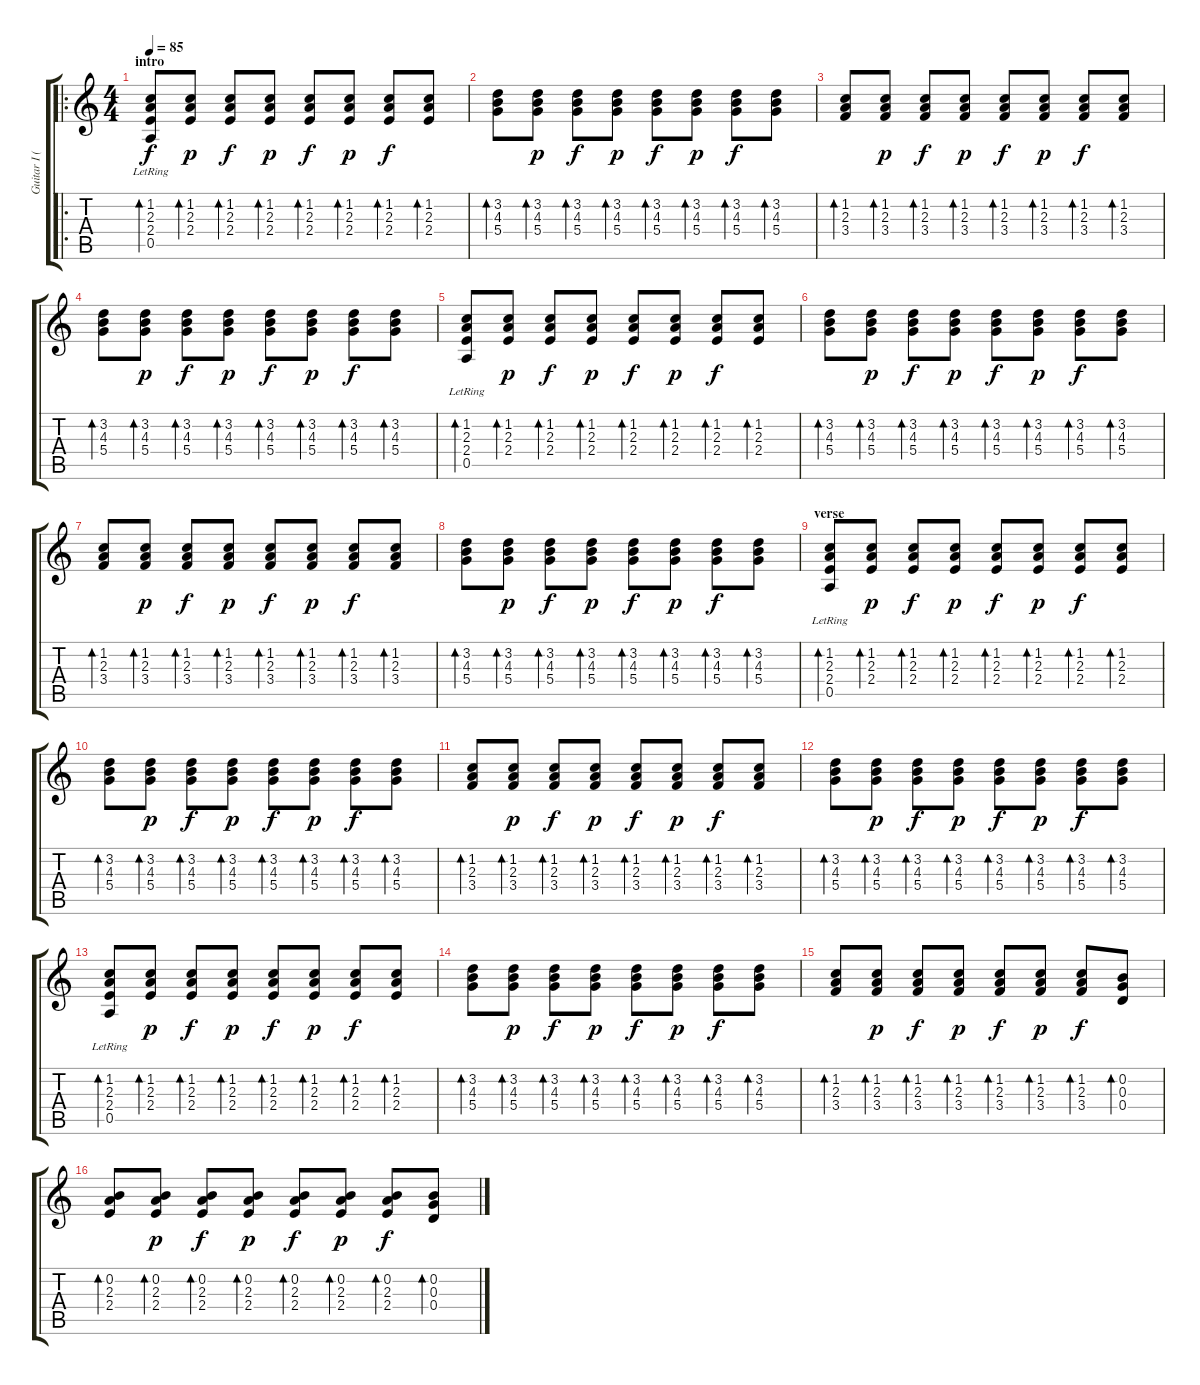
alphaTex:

\track ("Guitar I (doubled)" "Guitar I (") {instrument electricguitarclean}
\staff {score tabs}
\tuning (E4 B3 G3 D3 A2 E2) {hide}
\ro
\ts (4 4)
\section ("" "intro")
\tempo 85
\clef g2
\ks c
(1.2 2.3 2.4 0.5{lr}).8{bd 120 dy f instrument electricguitarclean} (1.2 2.3 2.4).8{bd 120 dy p} (1.2 2.3 2.4).8{bd 120 dy f} (1.2 2.3 2.4).8{bd 120 dy p} (1.2 2.3 2.4).8{bd 120 dy f} (1.2 2.3 2.4).8{bd 120 dy p} (1.2 2.3 2.4).8{bd 120 dy f} (1.2 2.3 2.4).8{bd 120} |
(3.2 4.3 5.4).8{bd 120} (3.2 4.3 5.4).8{bd 120 dy p} (3.2 4.3 5.4).8{bd 120 dy f} (3.2 4.3 5.4).8{bd 120 dy p} (3.2 4.3 5.4).8{bd 120 dy f} (3.2 4.3 5.4).8{bd 120 dy p} (3.2 4.3 5.4).8{bd 120 dy f} (3.2 4.3 5.4).8{bd 120} |
(1.2 2.3 3.4).8{bd 120} (1.2 2.3 3.4).8{bd 120 dy p} (1.2 2.3 3.4).8{bd 120 dy f} (1.2 2.3 3.4).8{bd 120 dy p} (1.2 2.3 3.4).8{bd 120 dy f} (1.2 2.3 3.4).8{bd 120 dy p} (1.2 2.3 3.4).8{bd 120 dy f} (1.2 2.3 3.4).8{bd 120} |
(3.2 4.3 5.4).8{bd 60} (3.2 4.3 5.4).8{bd 60 dy p} (3.2 4.3 5.4).8{bd 60 dy f} (3.2 4.3 5.4).8{bd 60 dy p} (3.2 4.3 5.4).8{bd 60 dy f} (3.2 4.3 5.4).8{bd 60 dy p} (3.2 4.3 5.4).8{bd 60 dy f} (3.2 4.3 5.4).8{bd 60} |
(1.2 2.3 2.4 0.5{lr}).8{bd 120} (1.2 2.3 2.4).8{bd 120 dy p} (1.2 2.3 2.4).8{bd 120 dy f} (1.2 2.3 2.4).8{bd 120 dy p} (1.2 2.3 2.4).8{bd 120 dy f} (1.2 2.3 2.4).8{bd 120 dy p} (1.2 2.3 2.4).8{bd 120 dy f} (1.2 2.3 2.4).8{bd 120} |
(3.2 4.3 5.4).8{bd 120} (3.2 4.3 5.4).8{bd 120 dy p} (3.2 4.3 5.4).8{bd 120 dy f} (3.2 4.3 5.4).8{bd 120 dy p} (3.2 4.3 5.4).8{bd 120 dy f} (3.2 4.3 5.4).8{bd 120 dy p} (3.2 4.3 5.4).8{bd 120 dy f} (3.2 4.3 5.4).8{bd 120} |
(1.2 2.3 3.4).8{bd 120} (1.2 2.3 3.4).8{bd 120 dy p} (1.2 2.3 3.4).8{bd 120 dy f} (1.2 2.3 3.4).8{bd 120 dy p} (1.2 2.3 3.4).8{bd 120 dy f} (1.2 2.3 3.4).8{bd 120 dy p} (1.2 2.3 3.4).8{bd 120 dy f} (1.2 2.3 3.4).8{bd 120} |
(3.2 4.3 5.4).8{bd 60} (3.2 4.3 5.4).8{bd 60 dy p} (3.2 4.3 5.4).8{bd 60 dy f} (3.2 4.3 5.4).8{bd 60 dy p} (3.2 4.3 5.4).8{bd 60 dy f} (3.2 4.3 5.4).8{bd 60 dy p} (3.2 4.3 5.4).8{bd 60 dy f} (3.2 4.3 5.4).8{bd 60} |
\section ("" "verse")
(1.2 2.3 2.4 0.5{lr}).8{bd 120} (1.2 2.3 2.4).8{bd 120 dy p} (1.2 2.3 2.4).8{bd 120 dy f} (1.2 2.3 2.4).8{bd 120 dy p} (1.2 2.3 2.4).8{bd 120 dy f} (1.2 2.3 2.4).8{bd 120 dy p} (1.2 2.3 2.4).8{bd 120 dy f} (1.2 2.3 2.4).8{bd 120} |
(3.2 4.3 5.4).8{bd 120} (3.2 4.3 5.4).8{bd 120 dy p} (3.2 4.3 5.4).8{bd 120 dy f} (3.2 4.3 5.4).8{bd 120 dy p} (3.2 4.3 5.4).8{bd 120 dy f} (3.2 4.3 5.4).8{bd 120 dy p} (3.2 4.3 5.4).8{bd 120 dy f} (3.2 4.3 5.4).8{bd 120} |
(1.2 2.3 3.4).8{bd 120} (1.2 2.3 3.4).8{bd 120 dy p} (1.2 2.3 3.4).8{bd 120 dy f} (1.2 2.3 3.4).8{bd 120 dy p} (1.2 2.3 3.4).8{bd 120 dy f} (1.2 2.3 3.4).8{bd 120 dy p} (1.2 2.3 3.4).8{bd 120 dy f} (1.2 2.3 3.4).8{bd 120} |
(3.2 4.3 5.4).8{bd 60} (3.2 4.3 5.4).8{bd 60 dy p} (3.2 4.3 5.4).8{bd 60 dy f} (3.2 4.3 5.4).8{bd 60 dy p} (3.2 4.3 5.4).8{bd 60 dy f} (3.2 4.3 5.4).8{bd 60 dy p} (3.2 4.3 5.4).8{bd 60 dy f} (3.2 4.3 5.4).8{bd 60} |
(1.2 2.3 2.4 0.5{lr}).8{bd 120} (1.2 2.3 2.4).8{bd 120 dy p} (1.2 2.3 2.4).8{bd 120 dy f} (1.2 2.3 2.4).8{bd 120 dy p} (1.2 2.3 2.4).8{bd 120 dy f} (1.2 2.3 2.4).8{bd 120 dy p} (1.2 2.3 2.4).8{bd 120 dy f} (1.2 2.3 2.4).8{bd 120} |
(3.2 4.3 5.4).8{bd 120} (3.2 4.3 5.4).8{bd 120 dy p} (3.2 4.3 5.4).8{bd 120 dy f} (3.2 4.3 5.4).8{bd 120 dy p} (3.2 4.3 5.4).8{bd 120 dy f} (3.2 4.3 5.4).8{bd 120 dy p} (3.2 4.3 5.4).8{bd 120 dy f} (3.2 4.3 5.4).8{bd 120} |
(1.2 2.3 3.4).8{bd 120} (1.2 2.3 3.4).8{bd 120 dy p} (1.2 2.3 3.4).8{bd 120 dy f} (1.2 2.3 3.4).8{bd 120 dy p} (1.2 2.3 3.4).8{bd 120 dy f} (1.2 2.3 3.4).8{bd 120 dy p} (1.2 2.3 3.4).8{bd 120 dy f} (0.2 0.3 0.4).8{bd 120} |
(0.2 2.3 2.4).8{bd 60} (0.2 2.3 2.4).8{bd 60 dy p} (0.2 2.3 2.4).8{bd 60 dy f} (0.2 2.3 2.4).8{bd 60 dy p} (0.2 2.3 2.4).8{bd 60 dy f} (0.2 2.3 2.4).8{bd 60 dy p} (0.2 2.3 2.4).8{bd 60 dy f} (0.2 0.3 0.4).8{bd 60}
